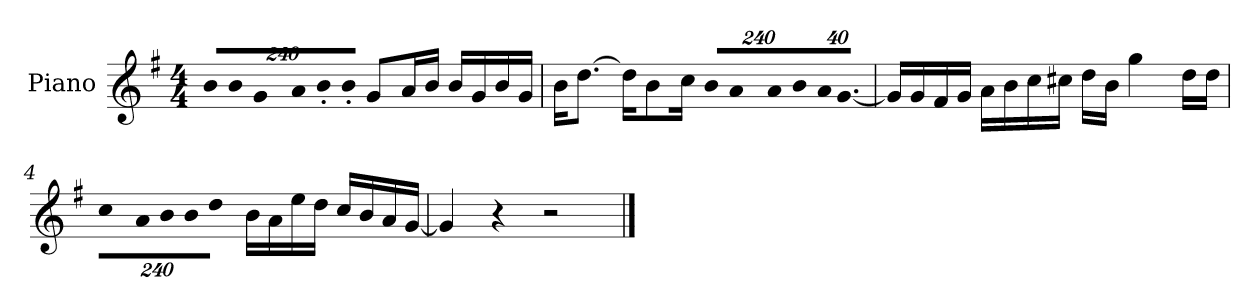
**kern
*part1
*staff1
*I"Piano
*I'P-no
*clefG2
*k[f#]
*M4/4
*MM90
*Xbrackettup
=1
!LO:N:vis=16
1920%137b/LL
!LO:N:vis=16
1920%137b/J
!LO:N:vis=8
960%137g/
!LO:N:vis=16
1920%137a/L
!LO:N:vis=16
1920%137b'/
!LO:N:vis=16
1920%137b'/JJ
8g/L
16a/L
16b/JJ
16b/LL
16g/
16b/
16g/JJ
=2
16b\KL
[8.dd\J
16dd\KL]
8b\
16cc\Jk
!LO:N:vis=16
1920%137b/KL
!LO:N:vis=8
960%137a/
!LO:N:vis=16
1920%137a/L
!LO:N:vis=16
1920%137b/
!LO:N:vis=32
640%23a/K
!LO:N:vis=16.
[960%103g/JJ
=3
16g/LL]
16g/
16f#/
16g/JJ
16a\LL
16b\
16cc\
16cc#X\JJ
16dd\LL
16b\JJ
4gg\
16dd\LL
16dd\JJ
!!LO:LB:g=z
=4
!LO:N:vis=8
960%137cc\L
!LO:N:vis=16
1920%137a\L
!LO:N:vis=16
1920%137b\
!LO:N:vis=16
1920%137b\J
!LO:N:vis=8
960%137dd\J
16b\LL
16a\
16ee\
16dd\JJ
16cc/LL
16b/
16a/
[16g/JJ
=5
4g/]
4r
2r
==
*-
